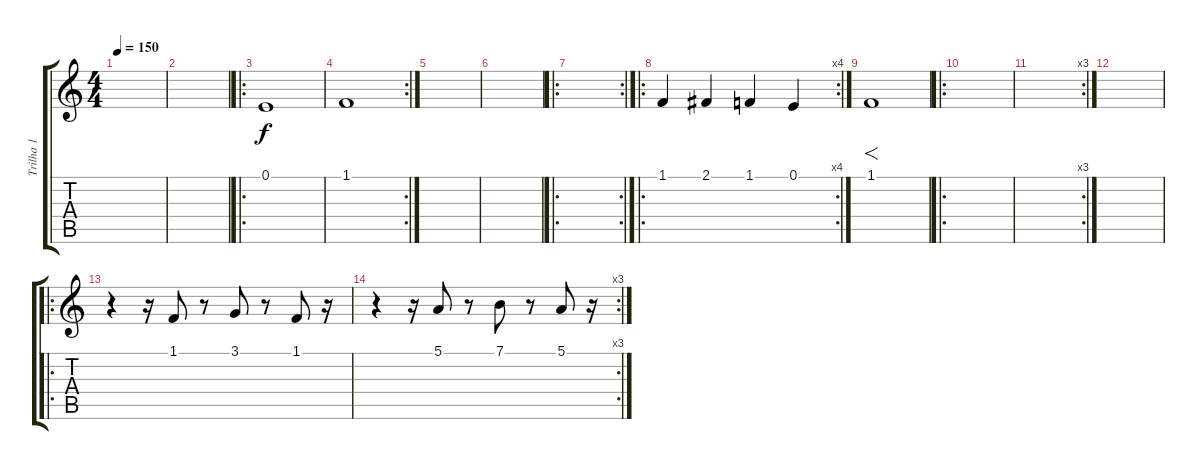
\track ("Trilha 1" "Trilha 1") {instrument stringensemble1}
\staff {score tabs}
\tuning (E4 B3 G3 D3 A2 E2) {hide}
\ts (4 4)
\tempo 150
\clef g2
\ks c
|
|
\ro
0.1.1 |
\rc 2
1.1.1 |
|
|
\ro
\rc 2
|
\ro
\rc 4
1.1.4 2.1.4 1.1.4 0.1.4 |
1.1.1{f} |
\ro
|
\rc 3
|
|
\ro
r.4 r.16 1.1.8 r.8 3.1.8 r.8 1.1.8 r.16 |
\rc 3
r.4 r.16 5.1.8 r.8 7.1.8 r.8 5.1.8 r.16
